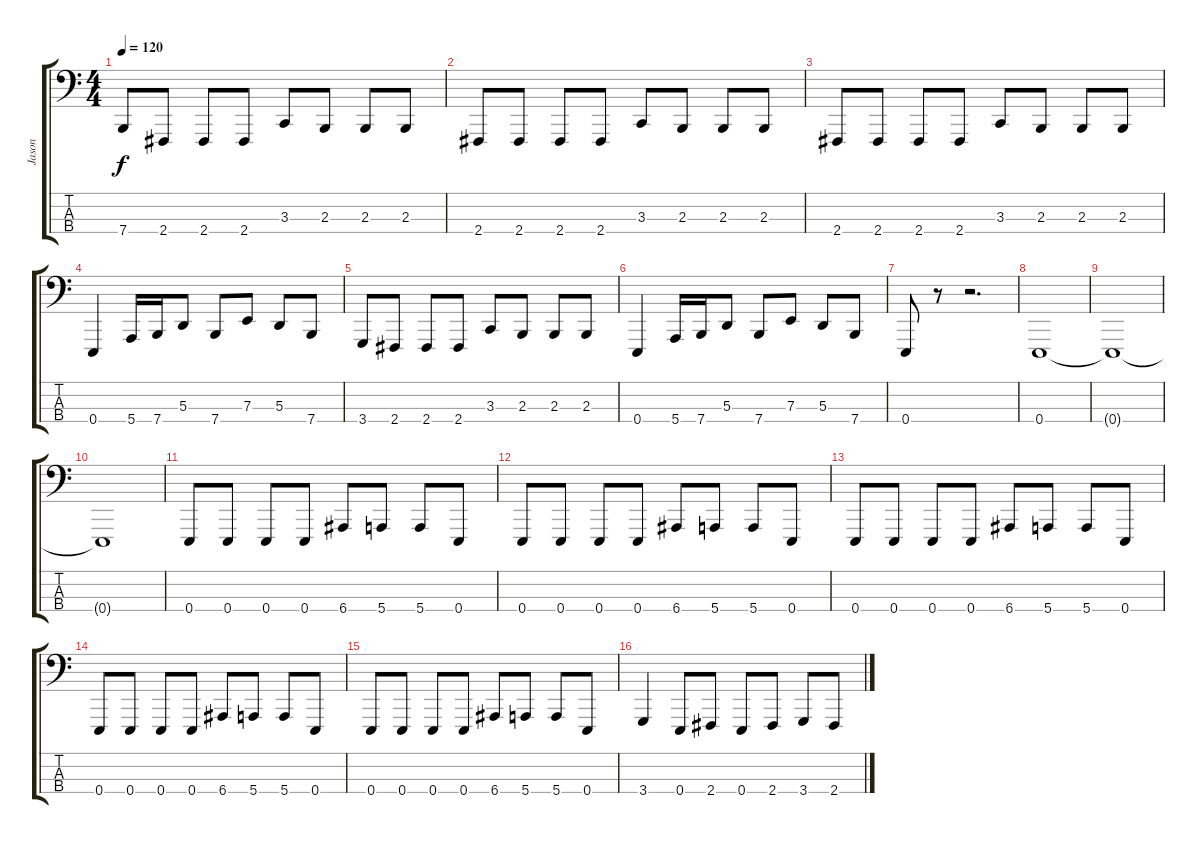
\track ("Jason" "Jason") {instrument lead8bassandlead}
\staff {score tabs}
\tuning (G2 D2 A1 E1) {hide}
\ts (4 4)
\tempo 120
\clef f4
\ks c
7.4{t}.8{dy f} 2.4.8 2.4.8 2.4.8 3.3.8 2.3.8 2.3.8 2.3.8 |
2.4.8 2.4.8 2.4.8 2.4.8 3.3.8 2.3.8 2.3.8 2.3.8 |
2.4.8 2.4.8 2.4.8 2.4.8 3.3.8 2.3.8 2.3.8 2.3.8 |
0.4.4 5.4.16 7.4.16 5.3.8 7.4.8 7.3.8 5.3.8 7.4.8 |
3.4.8 2.4.8 2.4.8 2.4.8 3.3.8 2.3.8 2.3.8 2.3.8 |
0.4.4 5.4.16 7.4.16 5.3.8 7.4.8 7.3.8 5.3.8 7.4.8 |
0.4.8 r.8 r.2{d} |
0.4.1 |
0.4{t}.1 |
0.4{t}.1 |
0.4.8 0.4.8 0.4.8 0.4.8 6.4.8 5.4.8 5.4.8 0.4.8 |
0.4.8 0.4.8 0.4.8 0.4.8 6.4.8 5.4.8 5.4.8 0.4.8 |
0.4.8 0.4.8 0.4.8 0.4.8 6.4.8 5.4.8 5.4.8 0.4.8 |
0.4.8 0.4.8 0.4.8 0.4.8 6.4.8 5.4.8 5.4.8 0.4.8 |
0.4.8 0.4.8 0.4.8 0.4.8 6.4.8 5.4.8 5.4.8 0.4.8 |
3.4.4 0.4.8 2.4.8 0.4.8 2.4.8 3.4.8 2.4.8
